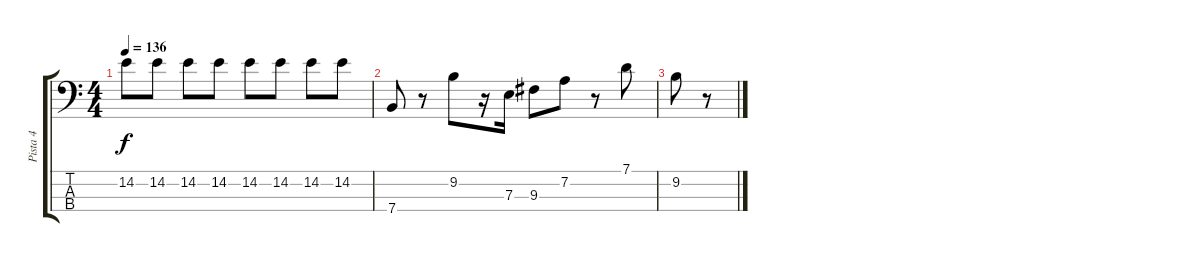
\track ("Pista 4" "Pista 4") {instrument electricbassfinger}
\staff {score tabs}
\tuning (G2 D2 A1 E1) {hide}
\ts (4 4)
\tempo 136
\clef f4
\ks c
14.2.8{dy f} 14.2.8 14.2.8 14.2.8 14.2.8 14.2.8 14.2.8 14.2.8 |
7.4.8 r.8 9.2.8 r.16 7.3.16 9.3.8 7.2.8 r.8 7.1.8 |
9.2.8 r.8
